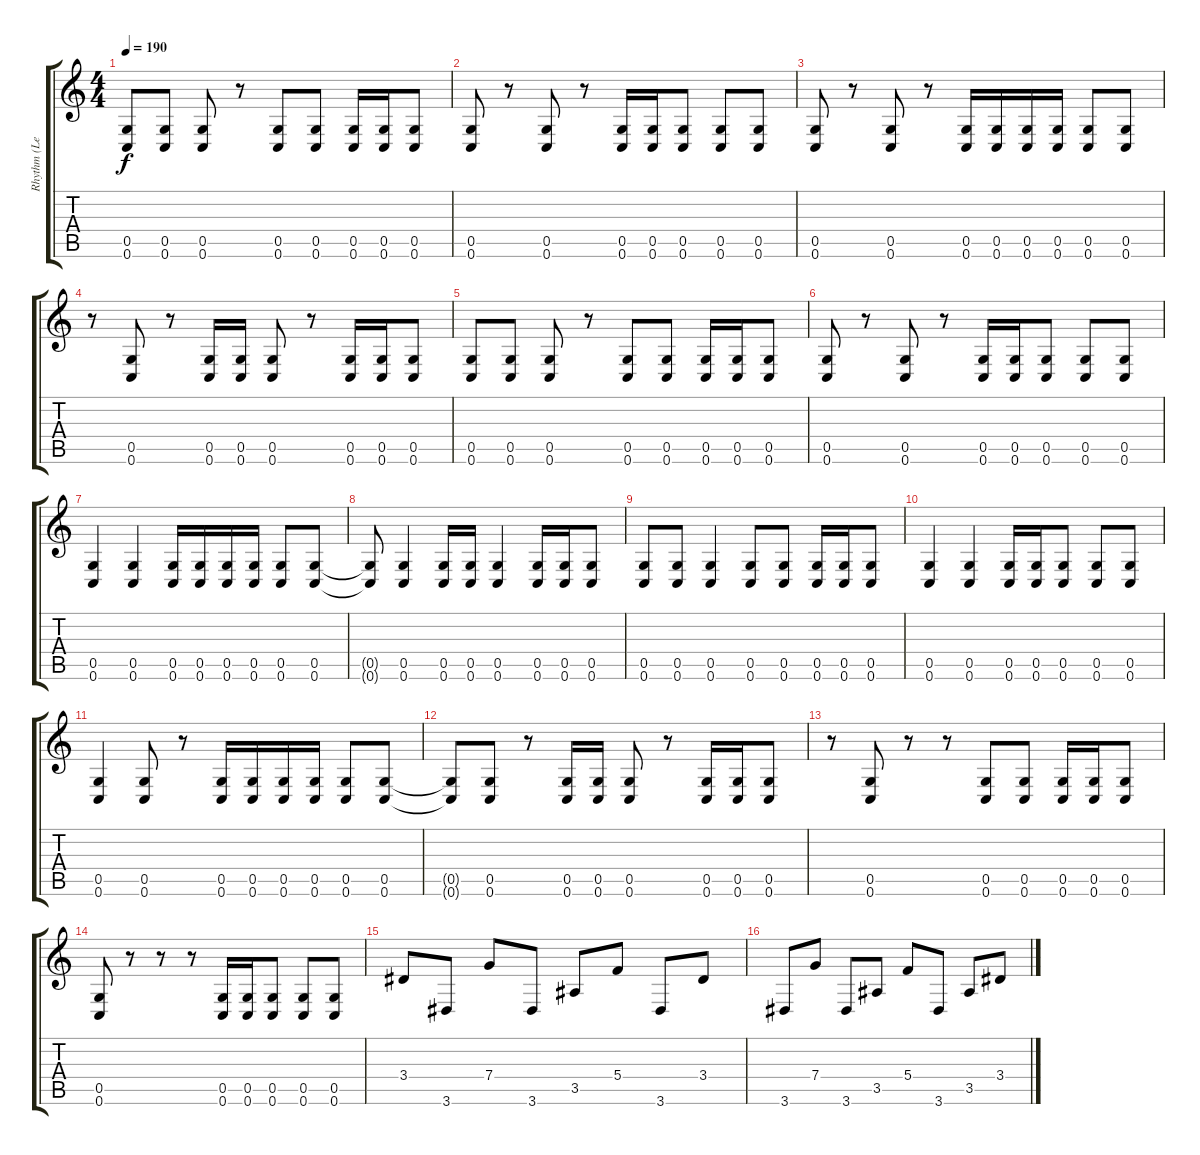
\track ("Rhythm (Left)" "Rhythm (Le") {instrument distortionguitar}
\staff {score tabs}
\tuning (D4 A3 F3 C3 G2 C2) {hide}
\ts (4 4)
\tempo 190
\clef g2
\ks c
(0.5 0.6).8{dy f} (0.5 0.6).8 (0.5 0.6).8 r.8 (0.5 0.6).8 (0.5 0.6).8 (0.5 0.6).16 (0.5 0.6).16 (0.5 0.6).8 |
(0.5 0.6).8 r.8 (0.5 0.6).8 r.8 (0.5 0.6).16 (0.5 0.6).16 (0.5 0.6).8 (0.5 0.6).8 (0.5 0.6).8 |
(0.5 0.6).8 r.8 (0.5 0.6).8 r.8 (0.5 0.6).16 (0.5 0.6).16 (0.5 0.6).16 (0.5 0.6).16 (0.5 0.6).8 (0.5 0.6).8 |
r.8 (0.5 0.6).8 r.8 (0.5 0.6).16 (0.5 0.6).16 (0.5 0.6).8 r.8 (0.5 0.6).16 (0.5 0.6).16 (0.5 0.6).8 |
(0.5 0.6).8 (0.5 0.6).8 (0.5 0.6).8 r.8 (0.5 0.6).8 (0.5 0.6).8 (0.5 0.6).16 (0.5 0.6).16 (0.5 0.6).8 |
(0.5 0.6).8 r.8 (0.5 0.6).8 r.8 (0.5 0.6).16 (0.5 0.6).16 (0.5 0.6).8 (0.5 0.6).8 (0.5 0.6).8 |
(0.5 0.6).4 (0.5 0.6).4 (0.5 0.6).16 (0.5 0.6).16 (0.5 0.6).16 (0.5 0.6).16 (0.5 0.6).8 (0.5 0.6).8 |
(0.5{t} 0.6{t}).8 (0.5 0.6).4 (0.5 0.6).16 (0.5 0.6).16 (0.5 0.6).4 (0.5 0.6).16 (0.5 0.6).16 (0.5 0.6).8 |
(0.5 0.6).8 (0.5 0.6).8 (0.5 0.6).4 (0.5 0.6).8 (0.5 0.6).8 (0.5 0.6).16 (0.5 0.6).16 (0.5 0.6).8 |
(0.5 0.6).4 (0.5 0.6).4 (0.5 0.6).16 (0.5 0.6).16 (0.5 0.6).8 (0.5 0.6).8 (0.5 0.6).8 |
(0.5 0.6).4 (0.5 0.6).8 r.8 (0.5 0.6).16 (0.5 0.6).16 (0.5 0.6).16 (0.5 0.6).16 (0.5 0.6).8 (0.5 0.6).8 |
(0.5{t} 0.6{t}).8 (0.5 0.6).8 r.8 (0.5 0.6).16 (0.5 0.6).16 (0.5 0.6).8 r.8 (0.5 0.6).16 (0.5 0.6).16 (0.5 0.6).8 |
r.8 (0.5 0.6).8 r.8 r.8 (0.5 0.6).8 (0.5 0.6).8 (0.5 0.6).16 (0.5 0.6).16 (0.5 0.6).8 |
(0.5 0.6).8 r.8 r.8 r.8 (0.5 0.6).16 (0.5 0.6).16 (0.5 0.6).8 (0.5 0.6).8 (0.5 0.6).8 |
3.4.8 3.6.8 7.4.8 3.6.8 3.5.8 5.4.8 3.6.8 3.4.8 |
3.6.8 7.4.8 3.6.8 3.5.8 5.4.8 3.6.8 3.5.8 3.4.8
